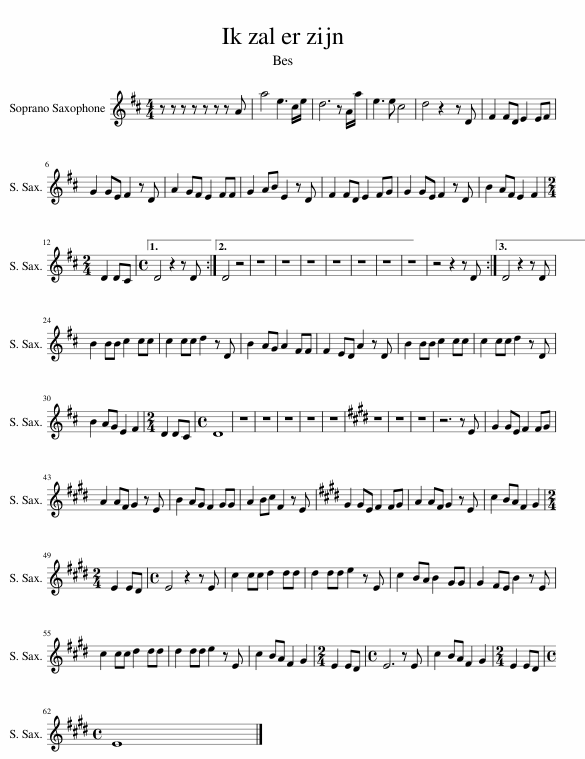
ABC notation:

X:1
L:1/8
M:4/4
I:linebreak $
K:none
V:1 treble transpose=-2
V:1
[K:D] z z z z z z z A | a4 e3 c/e/ | d6 z A/a/ | e3 e c4 | d4 z2 z D | %5
 F2 FD E2 EF |$ G2 GE F2 z D | A2 GF E2 FF | G2 AB E2 z D | F2 FD E2 FG | %10
 G2 GE F2 z D | B2 AF E2 F2 |$[M:2/4] D2 DC |1[M:4/4] D4 z2 z D :|2 D4 z4 || %15
 z8 | z8 | z8 | z8 | z8 | %20
 z8 | z8 | z4 z2 z D :|3 D4 z2 z D ||$ B2 BB c2 cc | %25
 c2 cc d2 z D | B2 AG A2 FF | F2 ED A2 z D | B2 BB c2 cc | c2 cc d2 z D |$ %30
 B2 AG E2 F2 |[M:2/4] D2 DC |[M:4/4] D8 | z8 | z8 | %35
 z8 | z8 | z8 |[K:E] z8 | z8 | %40
 z8 | z6 z E | G2 GE F2 FG |$ A2 AF G2 z E | B2 AG F2 GG | %45
 A2 Bc F2 z E |[K:E] G2 GE F2 FG | A2 AF G2 z E | c2 BA F2 G2 |$[M:2/4] E2 ED | %50
[M:4/4] E4 z2 z E | c2 cc d2 dd | d2 dd e2 z E | c2 BA B2 GG | G2 FE B2 z E |$ %55
 c2 cc d2 dd | d2 dd e2 z E | c2 BA F2 G2 |[M:2/4] E2 ED |[M:4/4] E6 z E | %60
 c2 BA F2 G2 |[M:2/4] E2 ED |$[M:4/4] E8 |] %63
